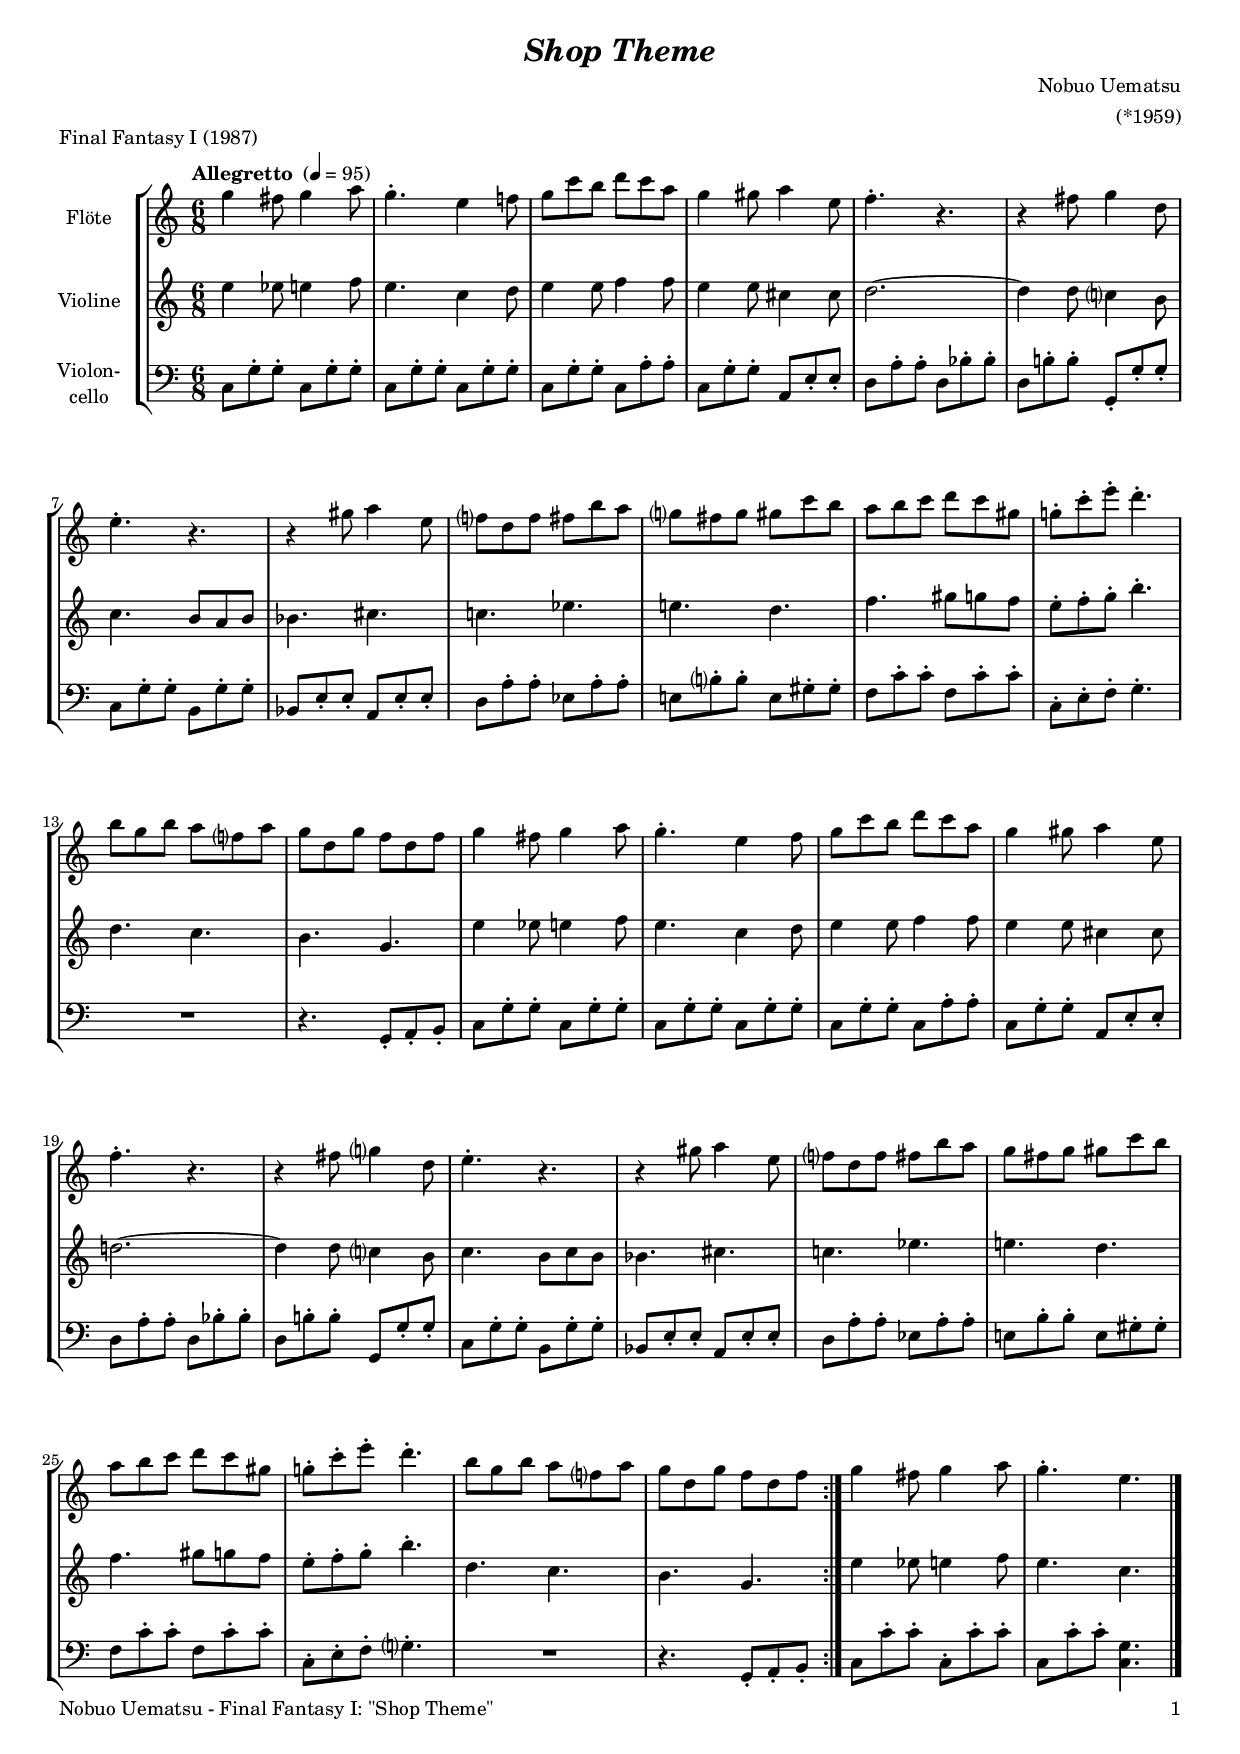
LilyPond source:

\version "2.24.4"
\include "deutsch.ly"

#(set-global-staff-size 17)

\header {
  title     = \markup \bold \italic "Shop Theme"
  composer  = "Nobuo Uematsu"
  arranger  = "(*1959)"
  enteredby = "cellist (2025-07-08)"
  piece     = "Final Fantasy I (1987)"
}

voiceconsts = {
  \key c \major
  \time 6/8
  \clef "treble"
%  \numericTimeSignature
  \compressEmptyMeasures
  % Set default beaming for all staves
%  \set Timing.beamExceptions = #'()
%  \set Timing.baseMoment     = #(ly:make-moment 1 4)
%  \set Timing.beatStructure  = #'(1 1 1)
  \tempo "Allegretto " 4=95
}

mifl = "flute"
mist = "string ensemble 1"
mivl = "violin"
mivc = "cello"
mipz = "pizzicato strings"

adag = \mark \markup \box \italic "Adagio"
rit  = \mark \markup \box \italic "rit."

va = \relative c''' {
  \voiceconsts

  \repeat volta 2 {
    g4 fis8 g4 a8
    g4.-. e4 f!8
    g c h d c a
    g4 gis8 a4 e8
    f4.-. r

    r4 fis8 g4 d8
    e4.-. r
    r4 gis8 a4 e8
    f? d f fis h a
    g? fis g gis c h
    a h c d c gis

    g!-. c-. e-. d4.-.
    h8 g h a f? a
    g d g f d f
    g4 fis8 g4 a8
    g4.-. e4 f8
    g c h d c a

    g4 gis8 a4 e8
    f4.-. r
    r4 fis8 g?4 d8
    e4.-. r
    r4 gis8 a4 e8
    f? d f fis h a

    g fis g gis c h
    a h c d c gis
    g!-. c-. e-. d4.-.
    h8 g h a f? a
    g d g f d f
  }
  g4 fis8 g4 a8
  g4.-. e \bar "|."
}

vb = \relative c'' {
  \voiceconsts

  \repeat volta 2 {
    e4 es8 e4 f8
    e4. c4 d8
    e4 e8 f4 f8
    e4 e8 cis4 cis8
    d2.~
    d4 d8 c?4 h8

    c4. h8 a h
    b4. cis
    c! es
    e! d
    f gis8 g f
    e-. f-. g-. h4.-.

    d, c
    h g
    e'4 es8 e4 f8
    e4. c4 d8
    e4 e8 f4 f8

    e4 e8 cis4 cis8
    d!2.~
    d4 d8 c?4 h8
    c4. h8 c h
    b4. cis

    c! es
    e!4. d
    f gis8 g f
    e-. f-. g-. h4.-.
    d, c
    h g
  }
  e'4 es8 e4 f8
  e4. c \bar "|."
}

vc = \relative c {
  \voiceconsts
  \clef "bass"
  
  \repeat volta 2 {
    c8 g'-. g-. c, g'-. g-.
    c, g'-. g-. c, g'-. g-.
    c, g'-. g-. c, a'-. a-.
    c, g'-. g-. a, e'-. e-.
    d a'-. a-. d, b'-. b-.

    d, h'!-. h-. g,-. g'-. g-.
    c, g'-. g-. h, g'-. g-.
    b, e-. e-. a, e'-. e-.
    d a'-. a-. es a-. a-.
    e! h'?-. h-. e, gis-. gis-.
    f c'-. c-. f, c'-. c-.

    c,-. e-. f-. g4.-.
    R2.
    r4. g,8-. a-. h-.
    c g'-. g-. c, g'-. g-.
    c, g'-. g-. c, g'-. g-.
    c, g'-. g-. c, a'-. a-.

    c, g'-. g-. a, e'-. e-.
    d a'-. a-. d, b'-. b-.
    d, h'!-. h-. g, g'-. g-.
    c, g'-. g-. h, g'-. g-.
    b, e-. e-. a, e'-. e-.
    d a'-. a-. es a-. a-.

    e! h'-. h-. e, gis-. gis-.
    f c'-. c-. f, c'-. c-.
    c,-. e-. f-. g?4.-.
    R2.
    r4. g,8-. a-. h-.
  }
  c c'-. c-. c,-. c'-. c-.
  c, c'-. c-. <c, g'>4. \bar "|."
}


music = \new StaffGroup <<
      \new Staff {
	\set Staff.midiInstrument = \mifl
	\set Staff.instrumentName = \markup \center-column { "Flöte" }
	\transpose c c { \va }
      }

      \new Staff {
	\set Staff.midiInstrument = \mivl
	\set Staff.instrumentName = \markup \center-column { "Violine" }
	\transpose c c { \vb }
      }

      \new Staff {
	\set Staff.midiInstrument = \mivc
	\set Staff.instrumentName = \markup \center-column { "Violon-" "cello" }
	\transpose c c { \vc }
      }
>>

\book {
   \paper {
    print-page-number = ##t
    print-first-page-number = ##t
    ragged-last-bottom = ##f
    oddHeaderMarkup = \markup \null
    evenHeaderMarkup = \markup \null
    oddFooterMarkup = \markup {
      \fill-line {
        \if \should-print-page-number
        "Nobuo Uematsu - Final Fantasy I: \"Shop Theme\"" \fromproperty #'page:page-number-string
      }
    }
    evenFooterMarkup = \oddFooterMarkup
  } \score {
    \music
    \layout {}
  }

  \score {
    \unfoldRepeats \music

    \midi {
      \context {
        \Score
      }
    }
  }
}